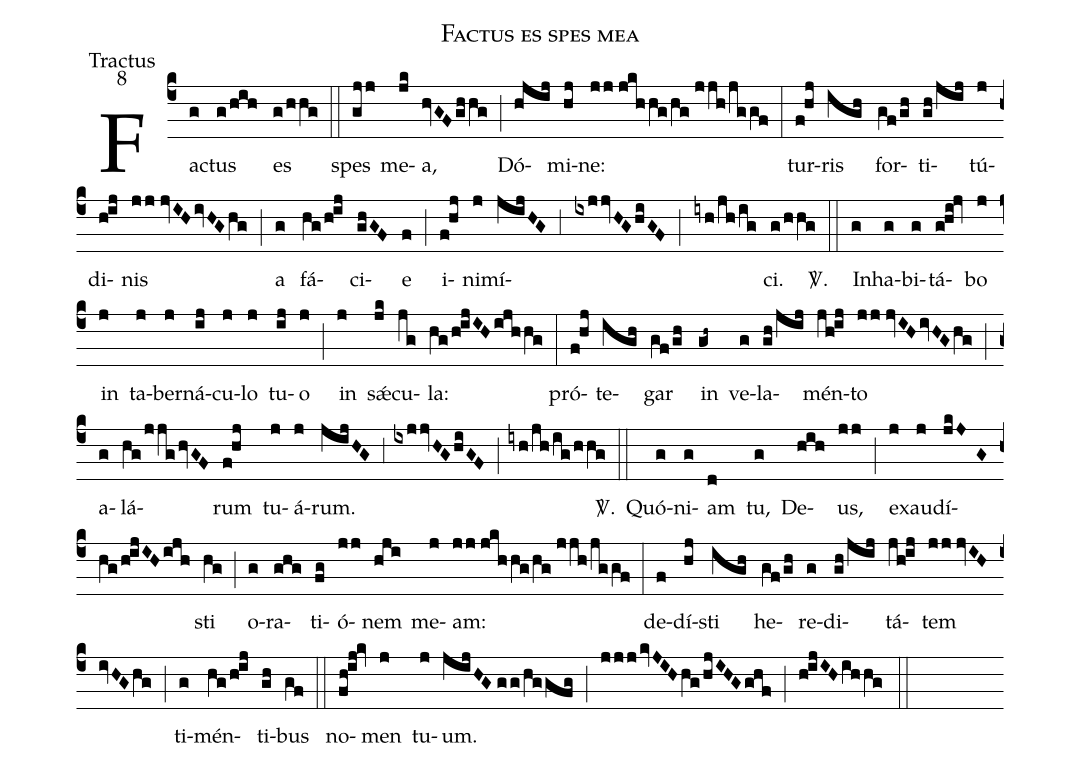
name:Factus es spes mea;
office-part:Tractus;
mode:8;
%%
(c4) Fa(g)ctus(g/hih) es(g/hhg) (::) spes(gjj) me(jk)a,(hvGF/ghhg) (;) Dó(hjij)mi(hj)ne:(jj//jkhhg/hg//jjh/jggf) (:) tur(f!hj)ris(igh) for(gf/gh)ti(gh/jij)tú(j)di(h!ij)nis(jj//jvIH/ivHG/hg) (;) a(g) fá(hg/h!ij)ci(ghGF)e(f) (;) i(f!hj)ni(j)mí(jijHG;3ixjjvHG/hiGF;iyh/jh/ig)ci.(g/hhg) <sp>V/</sp>.(::) In(g)ha(g)bi(g)tá(g!hi!jv)bo(j) in(j) ta(j)ber(j)ná(ij)cu(j)lo(j) tu(ij)o(j) (;) in(j) s<sp>'ae</sp>(jk)cu(jg)la:(hg/h!ijIH/ijhhg) (:) pró(f!hj)te(igh)gar(gf/gh) in(gh~) ve(g)la(gh/jij)mén(jh!ij)to(jj//jvIH/ivHG/hg) (;) a(g)lá(hg/jjg/hvGF)rum(f!hj) tu(j)á(j)rum.(jijHG) (;3) (ixjjvHG/hiGF) (;) (iyh/jh/ig/hhg) <sp>V/</sp>.(::) Quó(g)ni(g)am(d) tu,(g) De(hih)us,(jj) (;) ex(j)au(j)dí(jkJG/hg/h!ijIH/ijh)sti(hg) (;) o(g)ra(ghg)ti(fg)ó(jj)nem(hji) me(j)am:(jj//jkhhg/hg//jjh/jggf) (:) de(f)dí(hj)sti(igh) he(gf/gh)re(g)di(gh/jij)tá(jh!ij)tem(jj//jvIH/ivHG/hg) (;) ti(g)mén(hg/h!ij)ti(gh)bus(gf) (::) no(fh!ij!kv)men(j) tu(j)um.(jijHG//gg/hggfg) (;) (jjj/kvJIH/hg/hjIHG/ghf) (;) (h!ijIH/ihhg) (::)
